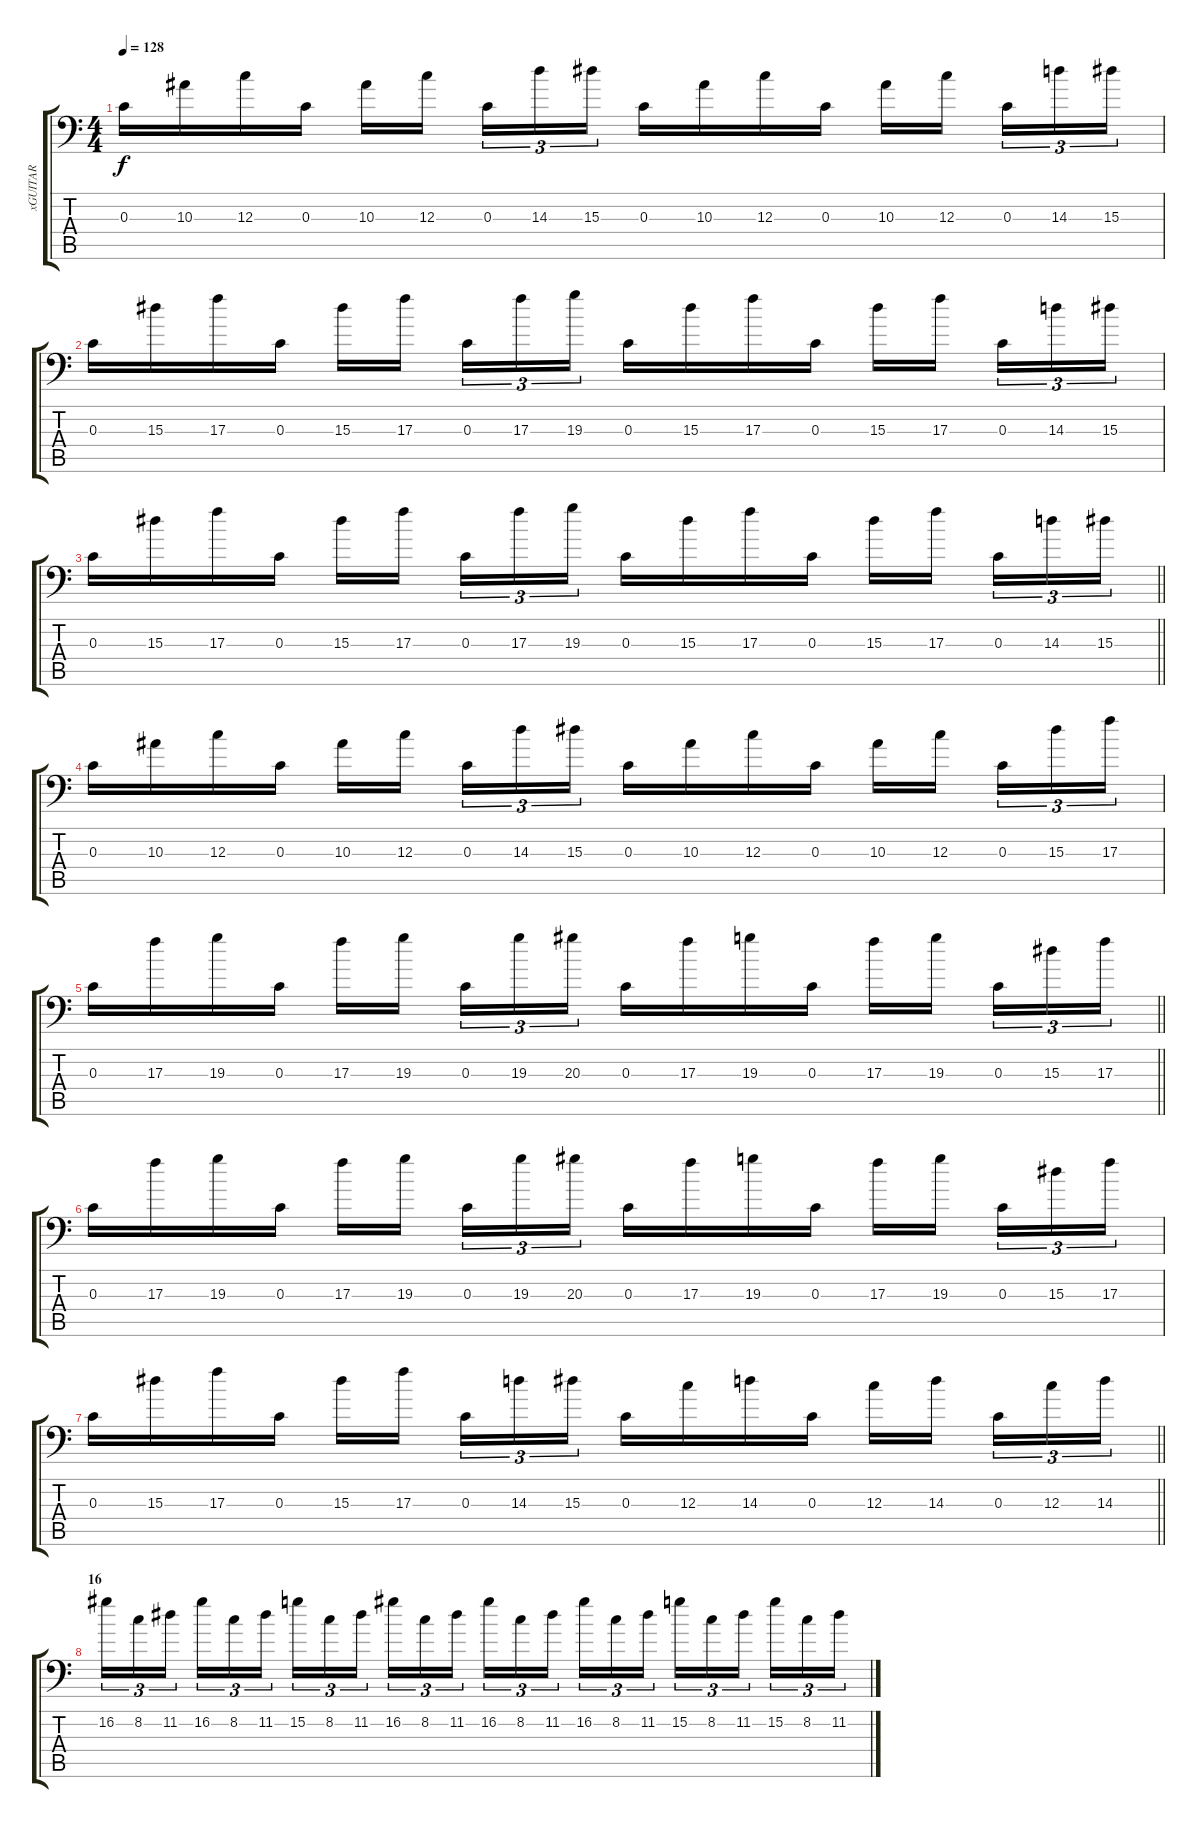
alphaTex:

\track ("xGUITAR" "xGUITAR") {instrument distortionguitar}
\staff {score tabs}
\tuning (A3 E3 C3 G2 D2 G1) {hide}
\ts (4 4)
\tempo 128
\clef f4
\ks c
0.3.16{dy f} 10.3.16 12.3.16 0.3.16 10.3.16 12.3.16{beam splitsecondary} 0.3.16{tu (3 2)} 14.3.16{tu (3 2)} 15.3.16{tu (3 2)} 0.3.16 10.3.16 12.3.16 0.3.16 10.3.16 12.3.16{beam splitsecondary} 0.3.16{tu (3 2)} 14.3.16{tu (3 2)} 15.3.16{tu (3 2)} |
0.3.16 15.3.16 17.3.16 0.3.16 15.3.16 17.3.16{beam splitsecondary} 0.3.16{tu (3 2)} 17.3.16{tu (3 2)} 19.3.16{tu (3 2)} 0.3.16 15.3.16 17.3.16 0.3.16 15.3.16 17.3.16{beam splitsecondary} 0.3.16{tu (3 2)} 14.3.16{tu (3 2)} 15.3.16{tu (3 2)} |
\barLineRight lightlight
0.3.16 15.3.16 17.3.16 0.3.16 15.3.16 17.3.16{beam splitsecondary} 0.3.16{tu (3 2)} 17.3.16{tu (3 2)} 19.3.16{tu (3 2)} 0.3.16 15.3.16 17.3.16 0.3.16 15.3.16 17.3.16{beam splitsecondary} 0.3.16{tu (3 2)} 14.3.16{tu (3 2)} 15.3.16{tu (3 2)} |
0.3.16 10.3.16 12.3.16 0.3.16 10.3.16 12.3.16{beam splitsecondary} 0.3.16{tu (3 2)} 14.3.16{tu (3 2)} 15.3.16{tu (3 2)} 0.3.16 10.3.16 12.3.16 0.3.16 10.3.16 12.3.16{beam splitsecondary} 0.3.16{tu (3 2)} 15.3.16{tu (3 2)} 17.3.16{tu (3 2)} |
\barLineRight lightlight
0.3.16 17.3.16 19.3.16 0.3.16 17.3.16 19.3.16{beam splitsecondary} 0.3.16{tu (3 2)} 19.3.16{tu (3 2)} 20.3.16{tu (3 2)} 0.3.16 17.3.16 19.3.16 0.3.16 17.3.16 19.3.16{beam splitsecondary} 0.3.16{tu (3 2)} 15.3.16{tu (3 2)} 17.3.16{tu (3 2)} |
0.3.16 17.3.16 19.3.16 0.3.16 17.3.16 19.3.16{beam splitsecondary} 0.3.16{tu (3 2)} 19.3.16{tu (3 2)} 20.3.16{tu (3 2)} 0.3.16 17.3.16 19.3.16 0.3.16 17.3.16 19.3.16{beam splitsecondary} 0.3.16{tu (3 2)} 15.3.16{tu (3 2)} 17.3.16{tu (3 2)} |
\barLineRight lightlight
0.3.16 15.3.16 17.3.16 0.3.16 15.3.16 17.3.16{beam splitsecondary} 0.3.16{tu (3 2)} 14.3.16{tu (3 2)} 15.3.16{tu (3 2)} 0.3.16 12.3.16 14.3.16 0.3.16 12.3.16 14.3.16{beam splitsecondary} 0.3.16{tu (3 2)} 12.3.16{tu (3 2)} 14.3.16{tu (3 2)} |
\section ("" "16")
16.2.16{tu (3 2)} 8.2.16{tu (3 2)} 11.2.16{tu (3 2) beam splitsecondary} 16.2.16{tu (3 2)} 8.2.16{tu (3 2)} 11.2.16{tu (3 2)} 15.2.16{tu (3 2)} 8.2.16{tu (3 2)} 11.2.16{tu (3 2) beam splitsecondary} 16.2.16{tu (3 2)} 8.2.16{tu (3 2)} 11.2.16{tu (3 2)} 16.2.16{tu (3 2)} 8.2.16{tu (3 2)} 11.2.16{tu (3 2) beam splitsecondary} 16.2.16{tu (3 2)} 8.2.16{tu (3 2)} 11.2.16{tu (3 2)} 15.2.16{tu (3 2)} 8.2.16{tu (3 2)} 11.2.16{tu (3 2) beam splitsecondary} 15.2.16{tu (3 2)} 8.2.16{tu (3 2)} 11.2.16{tu (3 2)}
